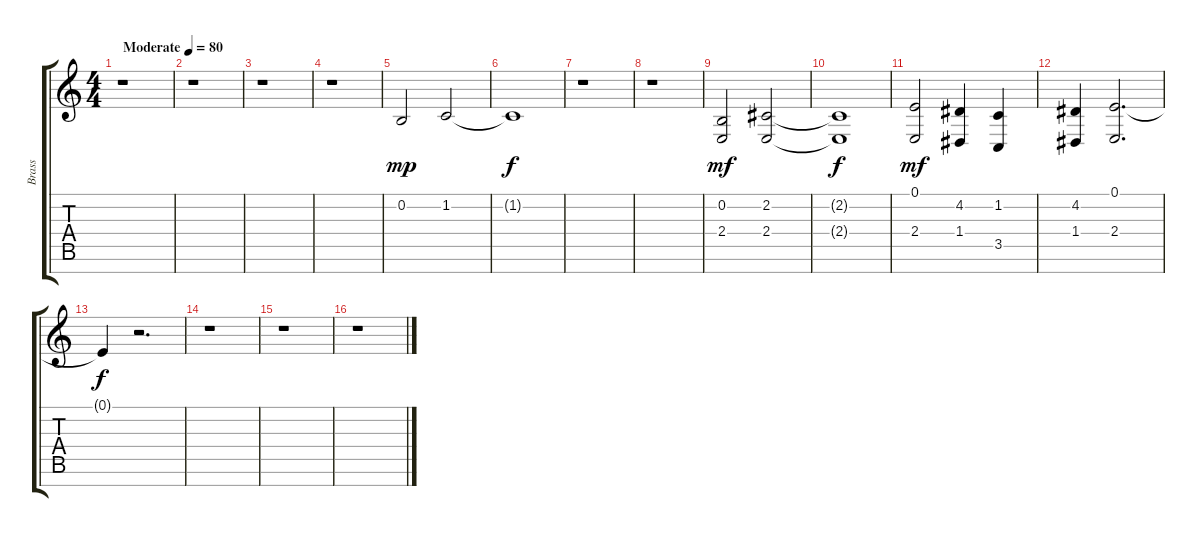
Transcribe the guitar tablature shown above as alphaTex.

\track ("Brass" "Brass") {instrument brasssection}
\staff {score tabs}
\tuning (E4 B3 G3 D3 A2 E2 B1) {hide}
\ts (4 4)
\tempo (80 "Moderate")
\clef g2
\ks c
r.1{dy mp instrument brasssection} |
r.1 |
r.1 |
r.1 |
0.2.2{instrument frenchhorn} 1.2.2 |
1.2{t}.1{dy f} |
r.1 |
r.1 |
(0.2 2.4).2{dy mf} (2.2 2.4).2 |
(2.2{t} 2.4{t}).1{dy f} |
(0.1 2.4).2{dy mf} (4.2 1.4).4 (1.2 3.5).4 |
(4.2 1.4).4 (0.1 2.4).2{d} |
0.1{t}.4{dy f} r.2{d} |
r.1 |
r.1 |
r.1
